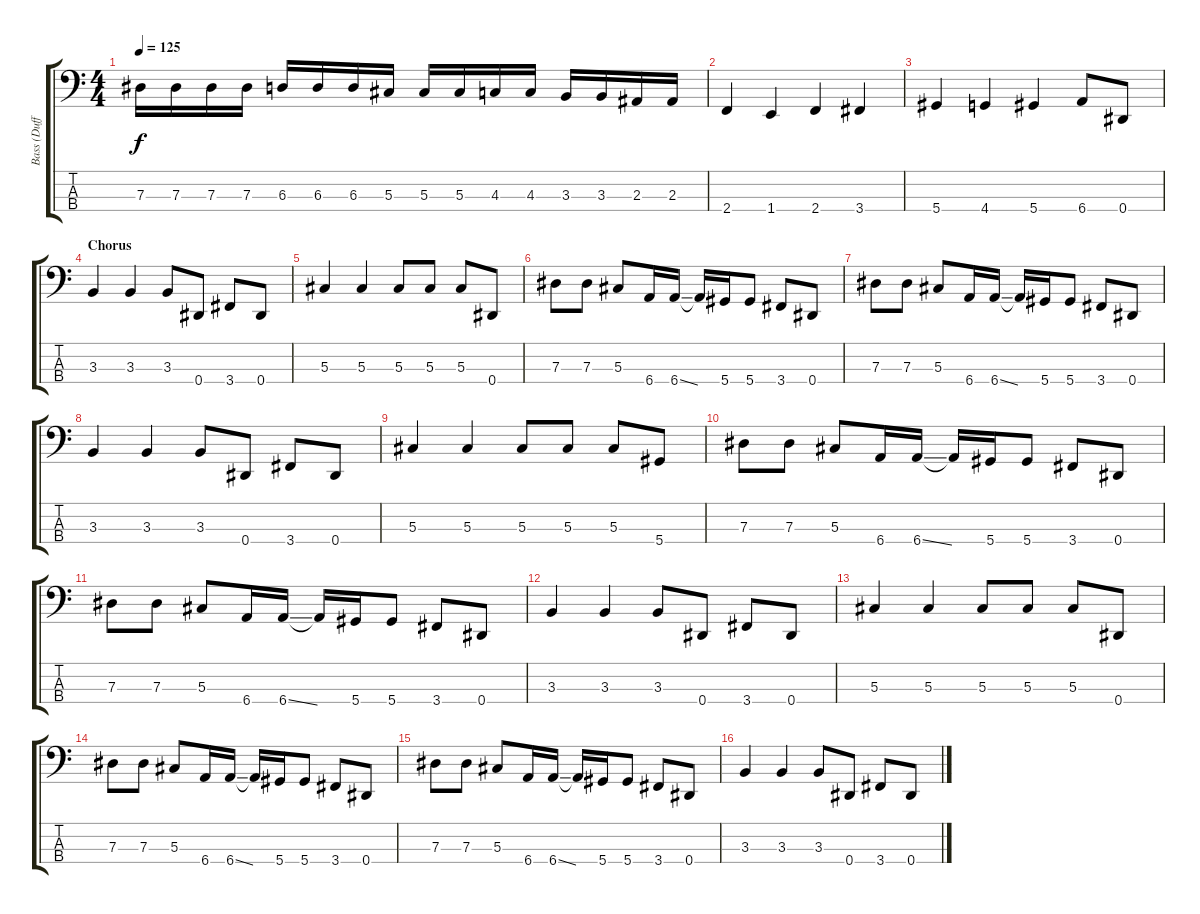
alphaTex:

\track ("Bass (Duff)" "Bass (Duff") {instrument electricbasspick}
\staff {score tabs}
\tuning (Gb2 Db2 Ab1 Eb1) {hide}
\ts (4 4)
\tempo 125
\clef f4
\ks c
7.3.16{dy f} 7.3.16 7.3.16 7.3.16 6.3.16 6.3.16 6.3.16 5.3.16 5.3.16 5.3.16 4.3.16 4.3.16 3.3.16 3.3.16 2.3.16 2.3.16 |
2.4.4 1.4.4 2.4.4 3.4.4 |
5.4.4 4.4.4 5.4.4 6.4.8 0.4.8 |
\section ("" "Chorus")
3.3.4 3.3.4 3.3.8 0.4.8 3.4.8 0.4.8 |
5.3.4 5.3.4 5.3.8 5.3.8 5.3.8 0.4.8 |
7.3.8 7.3.8 5.3.8 6.4.16 6.4{ss}.16 6.4{t}.16 5.4.16 5.4.8 3.4.8 0.4.8 |
7.3.8 7.3.8 5.3.8 6.4.16 6.4{ss}.16 6.4{t}.16 5.4.16 5.4.8 3.4.8 0.4.8 |
3.3.4 3.3.4 3.3.8 0.4.8 3.4.8 0.4.8 |
5.3.4 5.3.4 5.3.8 5.3.8 5.3.8 5.4.8 |
7.3.8 7.3.8 5.3.8 6.4.16 6.4{ss}.16 6.4{t}.16 5.4.16 5.4.8 3.4.8 0.4.8 |
7.3.8 7.3.8 5.3.8 6.4.16 6.4{ss}.16 6.4{t}.16 5.4.16 5.4.8 3.4.8 0.4.8 |
3.3.4 3.3.4 3.3.8 0.4.8 3.4.8 0.4.8 |
5.3.4 5.3.4 5.3.8 5.3.8 5.3.8 0.4.8 |
7.3.8 7.3.8 5.3.8 6.4.16 6.4{ss}.16 6.4{t}.16 5.4.16 5.4.8 3.4.8 0.4.8 |
7.3.8 7.3.8 5.3.8 6.4.16 6.4{ss}.16 6.4{t}.16 5.4.16 5.4.8 3.4.8 0.4.8 |
3.3.4 3.3.4 3.3.8 0.4.8 3.4.8 0.4.8
